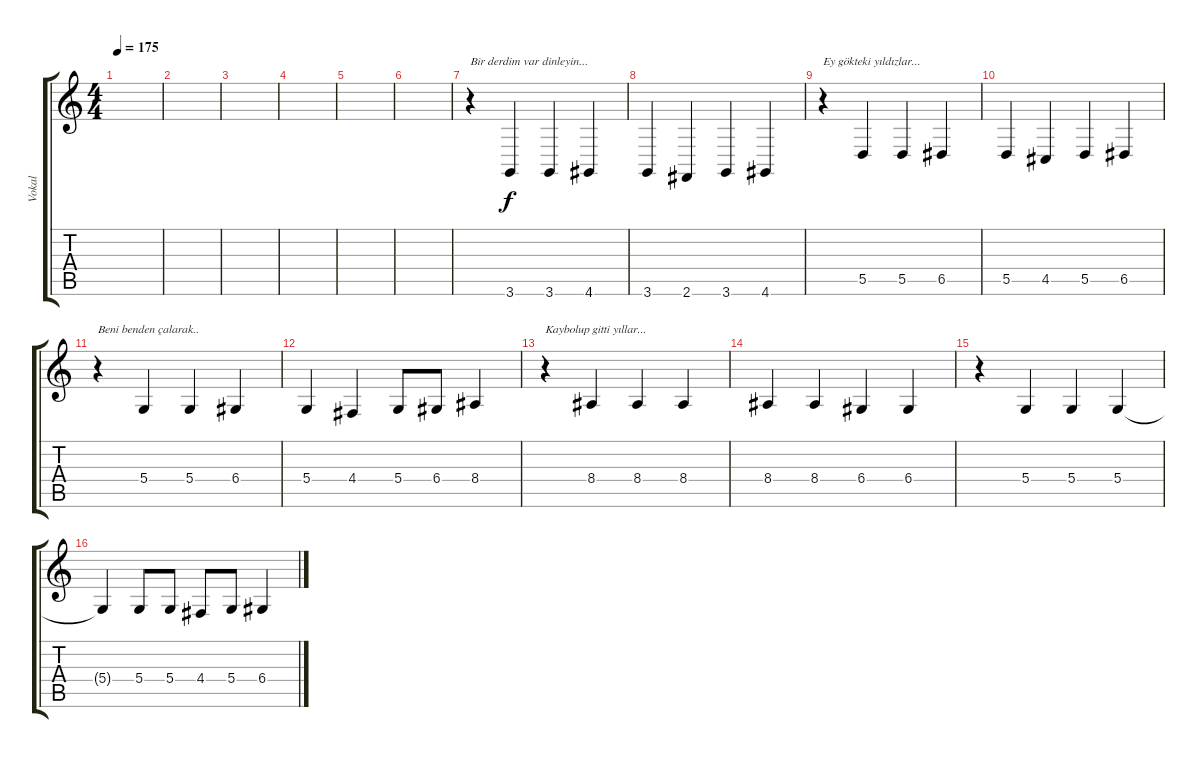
\track ("Vokal" "Vokal") {instrument lead1square}
\staff {score tabs}
\tuning (E4 B3 G3 D3 A2 E2) {hide}
\ts (4 4)
\tempo 175
\clef g2
\ks c
|
|
|
|
|
|
r.4{txt "Bir derdim var dinleyin..."} 3.6.4 3.6.4 4.6.4 |
3.6.4 2.6.4 3.6.4 4.6.4 |
r.4{txt "Ey gökteki yıldızlar..."} 5.5.4 5.5.4 6.5.4 |
5.5.4 4.5.4 5.5.4 6.5.4 |
r.4{txt "Beni benden çalarak.."} 5.4.4 5.4.4 6.4.4 |
5.4.4 4.4.4 5.4.8 6.4.8 8.4.4 |
r.4{txt "Kaybolup gitti yıllar..."} 8.4.4 8.4.4 8.4.4 |
8.4.4 8.4.4 6.4.4 6.4.4 |
r.4 5.4.4 5.4.4 5.4.4 |
5.4{t}.4 5.4.8 5.4.8 4.4.8 5.4.8 6.4.4
